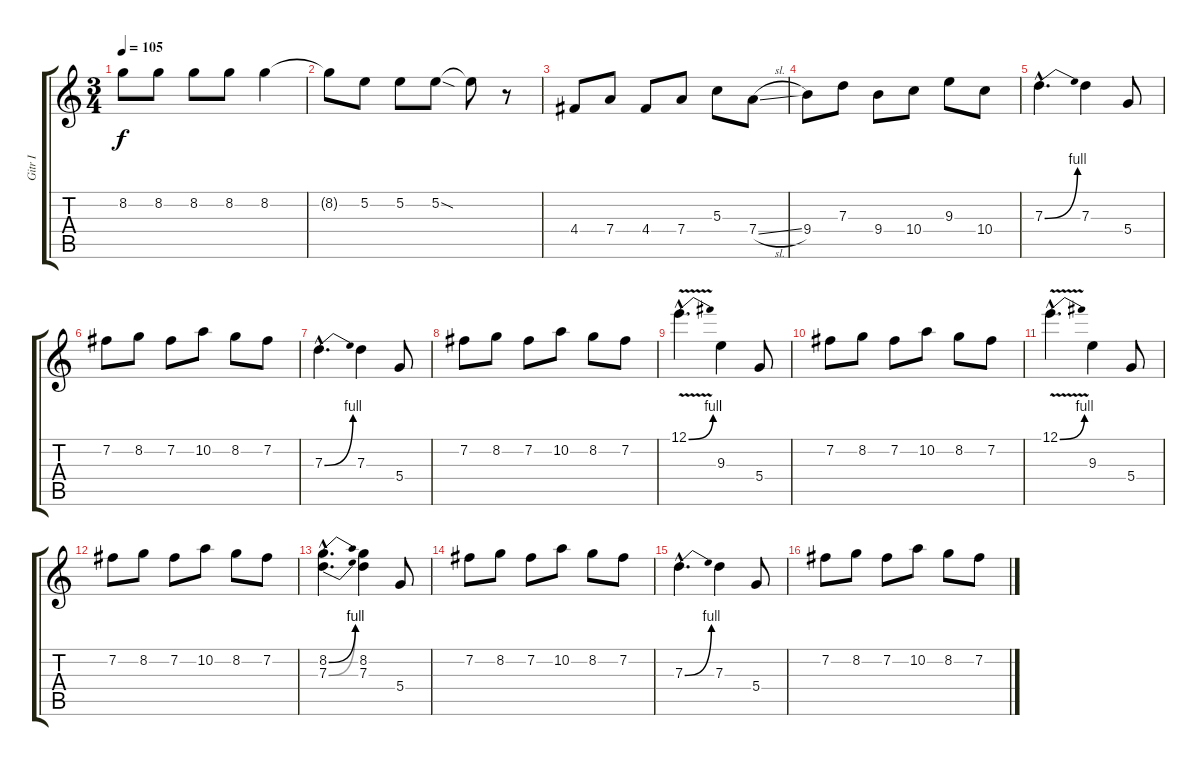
\track ("Gitr I" "Gitr I") {instrument electricguitarjazz}
\staff {score tabs}
\tuning (E4 B3 G3 D3 A2 E2) {hide}
\ts (3 4)
\tempo 105
\clef g2
\ks c
8.2.8{dy f} 8.2.8 8.2.8 8.2.8 8.2.4 |
8.2{t}.8 5.2.8 5.2.8 5.2{sod}.8 5.2{t}.8 r.8 |
4.4.8 7.4.8 4.4.8 7.4.8 5.3.8 7.4{sl}.8 |
9.4.8 7.3.8 9.4.8 10.4.8 9.3.8 10.4.8 |
7.3{be (bend 0 0 60 4) hac}.4{d} 7.3.4 5.4.8 |
7.2.8 8.2.8 7.2.8 10.2.8 8.2.8 7.2.8 |
7.3{be (bend 0 0 60 4) hac}.4{d} 7.3.4 5.4.8 |
7.2.8 8.2.8 7.2.8 10.2.8 8.2.8 7.2.8 |
12.1{be (bend 0 0 60 4) v hac}.4{d} 9.3.4 5.4.8 |
7.2.8 8.2.8 7.2.8 10.2.8 8.2.8 7.2.8 |
12.1{be (bend 0 0 60 4) v hac}.4{d} 9.3.4 5.4.8 |
7.2.8 8.2.8 7.2.8 10.2.8 8.2.8 7.2.8 |
(8.2{be (bend 0 0 60 4) hac} 7.3{be (bend 0 0 60 4) hac}).4{d} (8.2 7.3).4 5.4.8 |
7.2.8 8.2.8 7.2.8 10.2.8 8.2.8 7.2.8 |
7.3{be (bend 0 0 60 4) hac}.4{d} 7.3.4 5.4.8 |
7.2.8 8.2.8 7.2.8 10.2.8 8.2.8 7.2.8
